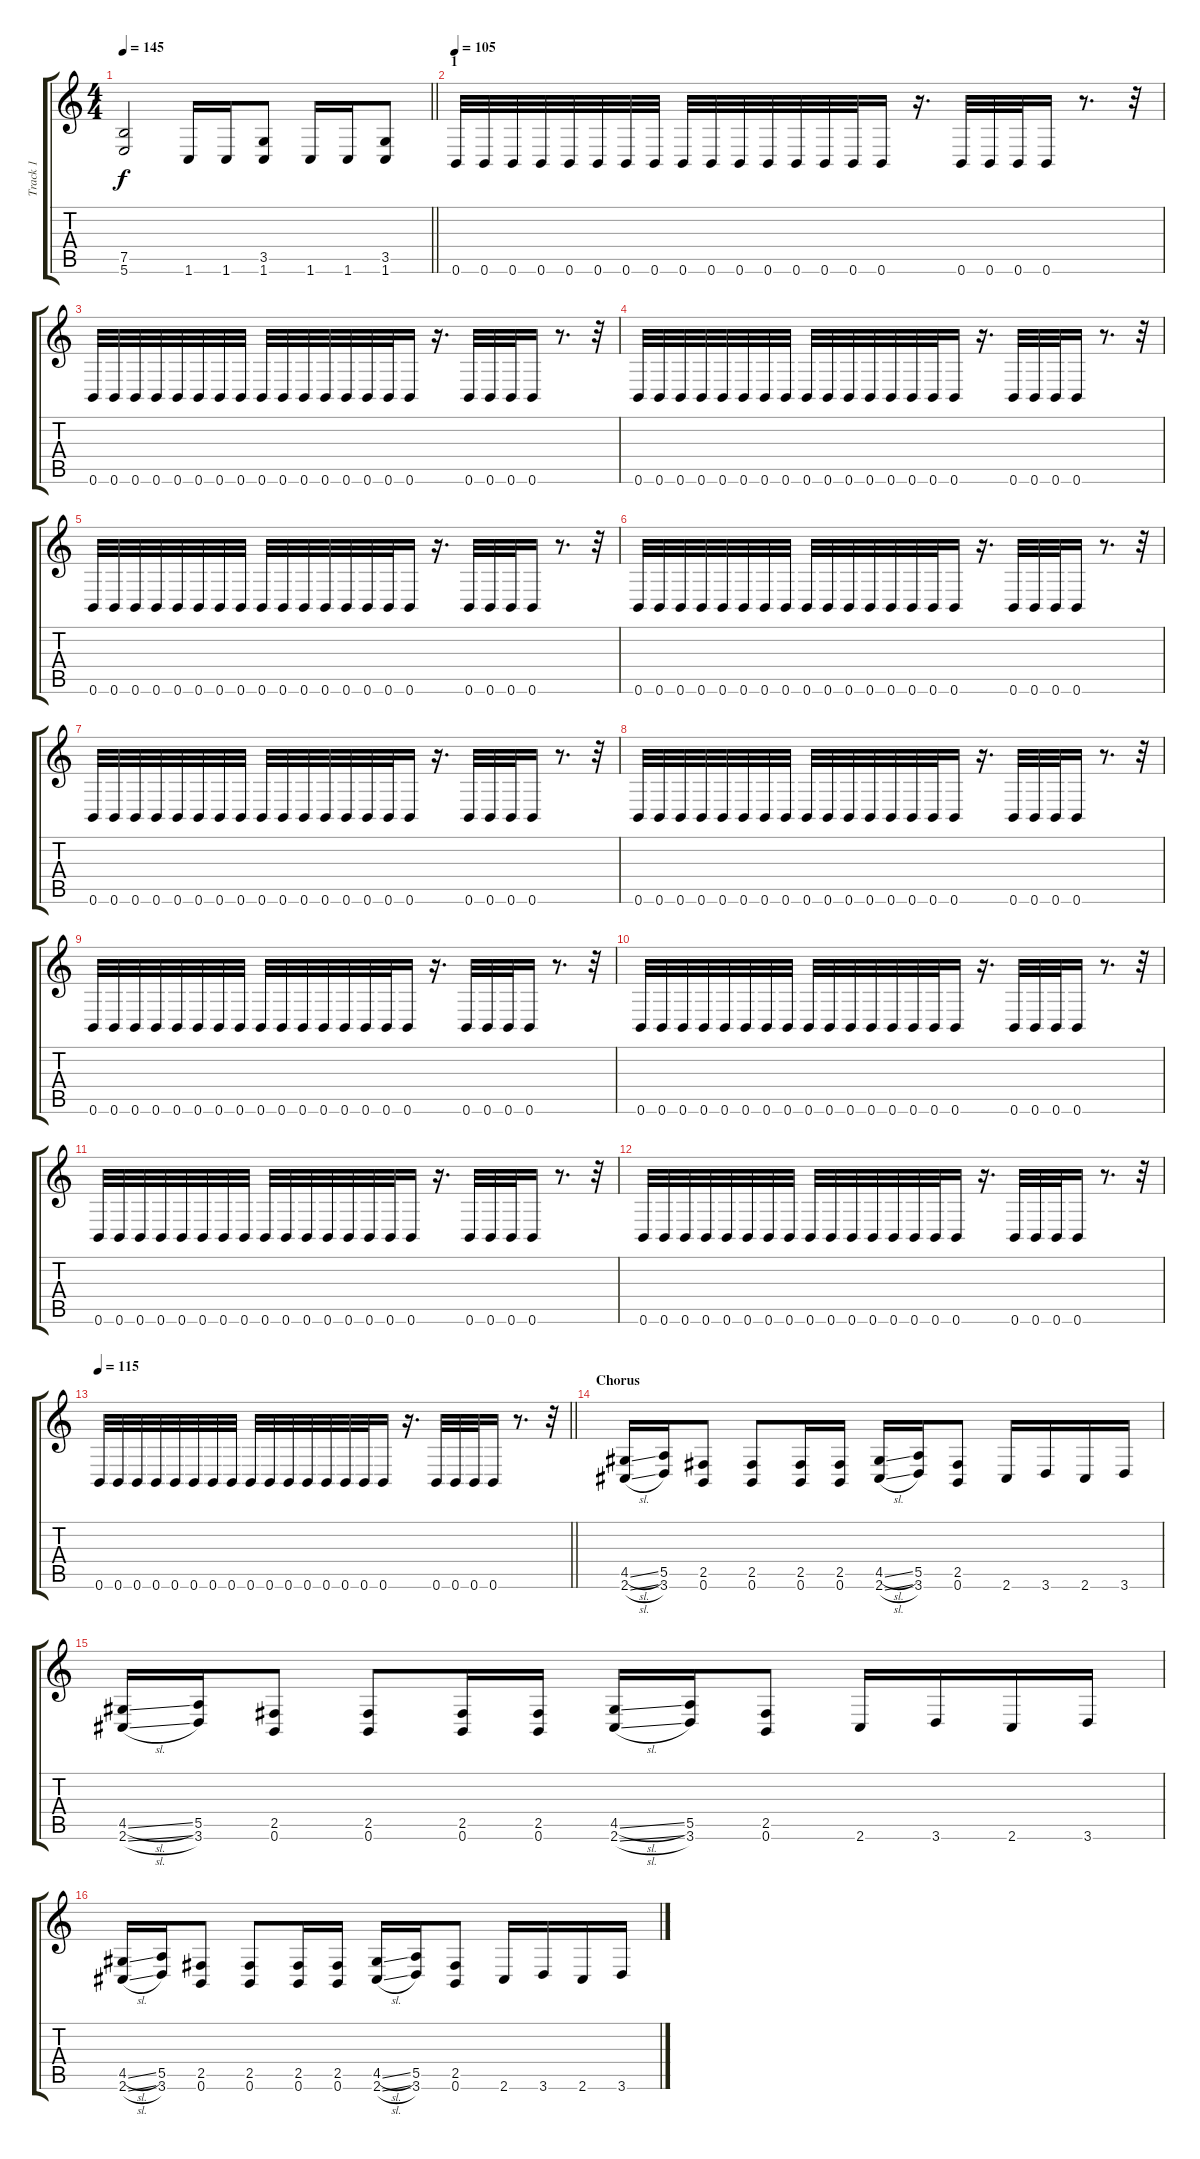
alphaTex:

\track ("Track 1" "Track 1") {instrument distortionguitar}
\staff {score tabs}
\tuning (B3 Gb3 D3 A2 E2 B1) {hide}
\ts (4 4)
\tempo 145
\clef g2
\barLineRight lightlight
\ks c
(7.5 5.6).2{dy f} 1.6.16 1.6.16 (3.5 1.6).8 1.6.16 1.6.16 (3.5 1.6).8 |
\section ("" "1")
\tempo 105
0.6.32 0.6.32 0.6.32 0.6.32 0.6.32 0.6.32 0.6.32 0.6.32 0.6.32 0.6.32 0.6.32 0.6.32 0.6.32 0.6.32 0.6.32 0.6.16 r.16{d} 0.6.32 0.6.32 0.6.32 0.6.16 r.8{d} r.32 |
0.6.32 0.6.32 0.6.32 0.6.32 0.6.32 0.6.32 0.6.32 0.6.32 0.6.32 0.6.32 0.6.32 0.6.32 0.6.32 0.6.32 0.6.32 0.6.16 r.16{d} 0.6.32 0.6.32 0.6.32 0.6.16 r.8{d} r.32 |
0.6.32 0.6.32 0.6.32 0.6.32 0.6.32 0.6.32 0.6.32 0.6.32 0.6.32 0.6.32 0.6.32 0.6.32 0.6.32 0.6.32 0.6.32 0.6.16 r.16{d} 0.6.32 0.6.32 0.6.32 0.6.16 r.8{d} r.32 |
0.6.32 0.6.32 0.6.32 0.6.32 0.6.32 0.6.32 0.6.32 0.6.32 0.6.32 0.6.32 0.6.32 0.6.32 0.6.32 0.6.32 0.6.32 0.6.16 r.16{d} 0.6.32 0.6.32 0.6.32 0.6.16 r.8{d} r.32 |
0.6.32 0.6.32 0.6.32 0.6.32 0.6.32 0.6.32 0.6.32 0.6.32 0.6.32 0.6.32 0.6.32 0.6.32 0.6.32 0.6.32 0.6.32 0.6.16 r.16{d} 0.6.32 0.6.32 0.6.32 0.6.16 r.8{d} r.32 |
0.6.32 0.6.32 0.6.32 0.6.32 0.6.32 0.6.32 0.6.32 0.6.32 0.6.32 0.6.32 0.6.32 0.6.32 0.6.32 0.6.32 0.6.32 0.6.16 r.16{d} 0.6.32 0.6.32 0.6.32 0.6.16 r.8{d} r.32 |
0.6.32 0.6.32 0.6.32 0.6.32 0.6.32 0.6.32 0.6.32 0.6.32 0.6.32 0.6.32 0.6.32 0.6.32 0.6.32 0.6.32 0.6.32 0.6.16 r.16{d} 0.6.32 0.6.32 0.6.32 0.6.16 r.8{d} r.32 |
0.6.32 0.6.32 0.6.32 0.6.32 0.6.32 0.6.32 0.6.32 0.6.32 0.6.32 0.6.32 0.6.32 0.6.32 0.6.32 0.6.32 0.6.32 0.6.16 r.16{d} 0.6.32 0.6.32 0.6.32 0.6.16 r.8{d} r.32 |
0.6.32 0.6.32 0.6.32 0.6.32 0.6.32 0.6.32 0.6.32 0.6.32 0.6.32 0.6.32 0.6.32 0.6.32 0.6.32 0.6.32 0.6.32 0.6.16 r.16{d} 0.6.32 0.6.32 0.6.32 0.6.16 r.8{d} r.32 |
0.6.32 0.6.32 0.6.32 0.6.32 0.6.32 0.6.32 0.6.32 0.6.32 0.6.32 0.6.32 0.6.32 0.6.32 0.6.32 0.6.32 0.6.32 0.6.16 r.16{d} 0.6.32 0.6.32 0.6.32 0.6.16 r.8{d} r.32 |
0.6.32 0.6.32 0.6.32 0.6.32 0.6.32 0.6.32 0.6.32 0.6.32 0.6.32 0.6.32 0.6.32 0.6.32 0.6.32 0.6.32 0.6.32 0.6.16 r.16{d} 0.6.32 0.6.32 0.6.32 0.6.16 r.8{d} r.32 |
\tempo 115
\barLineRight lightlight
0.6.32 0.6.32 0.6.32 0.6.32 0.6.32 0.6.32 0.6.32 0.6.32 0.6.32 0.6.32 0.6.32 0.6.32 0.6.32 0.6.32 0.6.32 0.6.16 r.16{d} 0.6.32 0.6.32 0.6.32 0.6.16 r.8{d} r.32 |
\section ("" "Chorus")
(4.5{sl} 2.6{sl}).16 (5.5 3.6).16 (2.5 0.6).8 (2.5 0.6).8 (2.5 0.6).16 (2.5 0.6).16 (4.5{sl} 2.6{sl}).16 (5.5 3.6).16 (2.5 0.6).8 2.6.16 3.6.16 2.6.16 3.6.16 |
(4.5{sl} 2.6{sl}).16 (5.5 3.6).16 (2.5 0.6).8 (2.5 0.6).8 (2.5 0.6).16 (2.5 0.6).16 (4.5{sl} 2.6{sl}).16 (5.5 3.6).16 (2.5 0.6).8 2.6.16 3.6.16 2.6.16 3.6.16 |
(4.5{sl} 2.6{sl}).16 (5.5 3.6).16 (2.5 0.6).8 (2.5 0.6).8 (2.5 0.6).16 (2.5 0.6).16 (4.5{sl} 2.6{sl}).16 (5.5 3.6).16 (2.5 0.6).8 2.6.16 3.6.16 2.6.16 3.6.16
